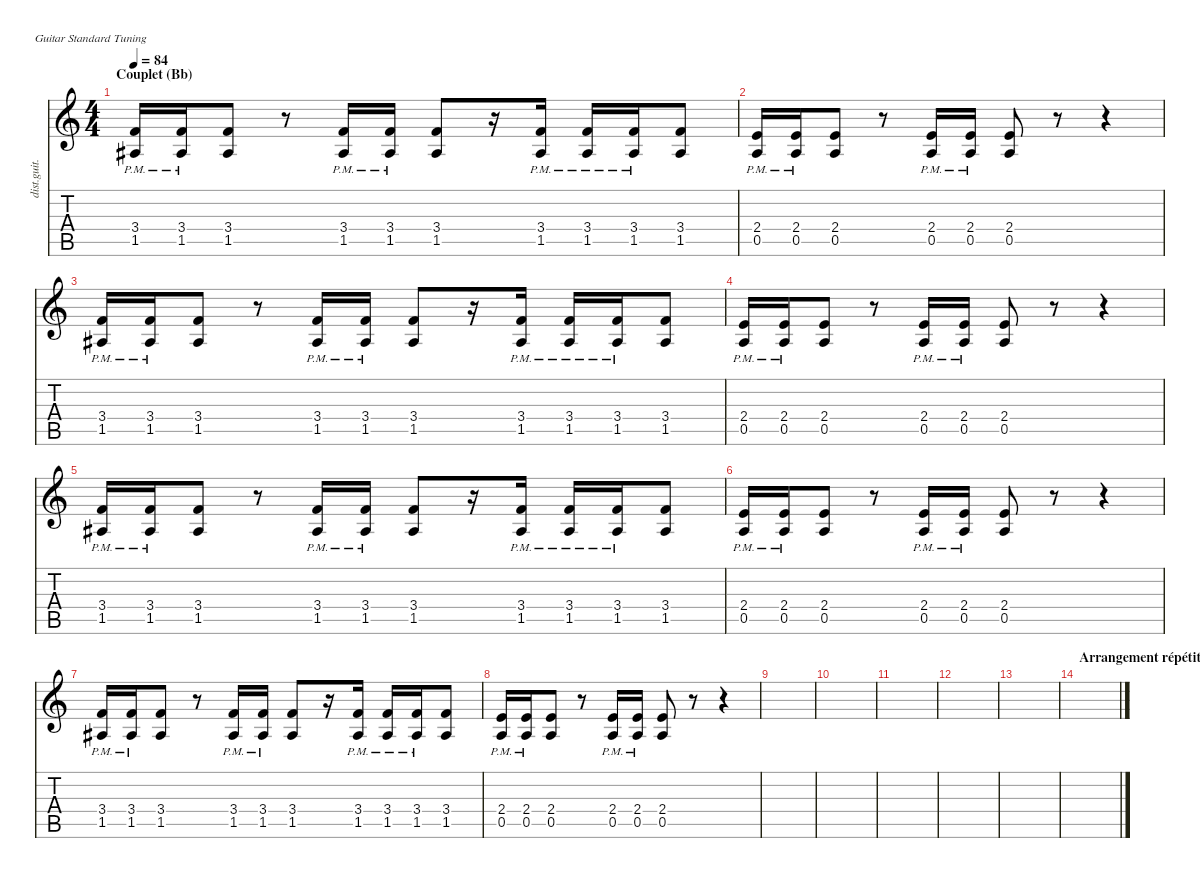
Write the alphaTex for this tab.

\defaultSystemsLayout 4
\hideDynamics
\bracketExtendMode nobrackets
\otherSystemsTrackNameOrientation horizontal
\track ("Guitar" "dist.guit.") {instrument distortionguitar}
\staff {score tabs}
\tuning (E4 B3 G3 D3 A2 E2)
\ts (4 4)
\section ("" "Couplet (Bb)")
\tempo 84
\clef g2
\ks aminor
(1.5{pm acc #} 3.4{pm}).16{dy mf beam Up} (1.5{pm acc #} 3.4{pm}).16{beam Up} (1.5{acc #} 3.4).8{beam Up} r.8{beam Up} (1.5{pm acc #} 3.4{pm}).16{beam Up} (1.5{pm acc #} 3.4{pm}).16{beam Up} (1.5{acc #} 3.4).8{beam Up} r.16{beam Up} (1.5{pm acc #} 3.4{pm}).16{beam Up} (1.5{pm acc #} 3.4{pm}).16{beam Up} (1.5{pm acc #} 3.4{pm}).16{beam Up} (1.5{acc #} 3.4).8{beam Up} |
(0.5{pm} 2.4{pm}).16{beam Up} (0.5{pm} 2.4{pm}).16{beam Up} (0.5 2.4).8{beam Up} r.8{beam Up} (0.5{pm} 2.4{pm}).16{beam Up} (0.5{pm} 2.4{pm}).16{beam Up} (0.5 2.4).8{beam Up} r.8{beam Up} r.4{beam Up} |
(1.5{pm acc #} 3.4{pm}).16{beam Up} (1.5{pm acc #} 3.4{pm}).16{beam Up} (1.5{acc #} 3.4).8{beam Up} r.8{beam Up} (1.5{pm acc #} 3.4{pm}).16{beam Up} (1.5{pm acc #} 3.4{pm}).16{beam Up} (1.5{acc #} 3.4).8{beam Up} r.16{beam Up} (1.5{pm acc #} 3.4{pm}).16{beam Up} (1.5{pm acc #} 3.4{pm}).16{beam Up} (1.5{pm acc #} 3.4{pm}).16{beam Up} (1.5{acc #} 3.4).8{beam Up} |
(0.5{pm} 2.4{pm}).16{beam Up} (0.5{pm} 2.4{pm}).16{beam Up} (0.5 2.4).8{beam Up} r.8{beam Up} (0.5{pm} 2.4{pm}).16{beam Up} (0.5{pm} 2.4{pm}).16{beam Up} (0.5 2.4).8{beam Up} r.8{beam Up} r.4{beam Up} |
(1.5{pm acc #} 3.4{pm}).16{beam Up} (1.5{pm acc #} 3.4{pm}).16{beam Up} (1.5{acc #} 3.4).8{beam Up} r.8{beam Up} (1.5{pm acc #} 3.4{pm}).16{beam Up} (1.5{pm acc #} 3.4{pm}).16{beam Up} (1.5{acc #} 3.4).8{beam Up} r.16{beam Up} (1.5{pm acc #} 3.4{pm}).16{beam Up} (1.5{pm acc #} 3.4{pm}).16{beam Up} (1.5{pm acc #} 3.4{pm}).16{beam Up} (1.5{acc #} 3.4).8{beam Up} |
(0.5{pm} 2.4{pm}).16{beam Up} (0.5{pm} 2.4{pm}).16{beam Up} (0.5 2.4).8{beam Up} r.8{beam Up} (0.5{pm} 2.4{pm}).16{beam Up} (0.5{pm} 2.4{pm}).16{beam Up} (0.5 2.4).8{beam Up} r.8{beam Up} r.4{beam Up} |
(1.5{pm acc #} 3.4{pm}).16{beam Up} (1.5{pm acc #} 3.4{pm}).16{beam Up} (1.5{acc #} 3.4).8{beam Up} r.8{beam Up} (1.5{pm acc #} 3.4{pm}).16{beam Up} (1.5{pm acc #} 3.4{pm}).16{beam Up} (1.5{acc #} 3.4).8{beam Up} r.16{beam Up} (1.5{pm acc #} 3.4{pm}).16{beam Up} (1.5{pm acc #} 3.4{pm}).16{beam Up} (1.5{pm acc #} 3.4{pm}).16{beam Up} (1.5{acc #} 3.4).8{beam Up} |
(0.5{pm} 2.4{pm}).16{beam Up} (0.5{pm} 2.4{pm}).16{beam Up} (0.5 2.4).8{beam Up} r.8{beam Up} (0.5{pm} 2.4{pm}).16{beam Up} (0.5{pm} 2.4{pm}).16{beam Up} (0.5 2.4).8{beam Up} r.8{beam Up} r.4{beam Up} |
|
|
|
|
|
\section ("" "Arrangement répétition")
